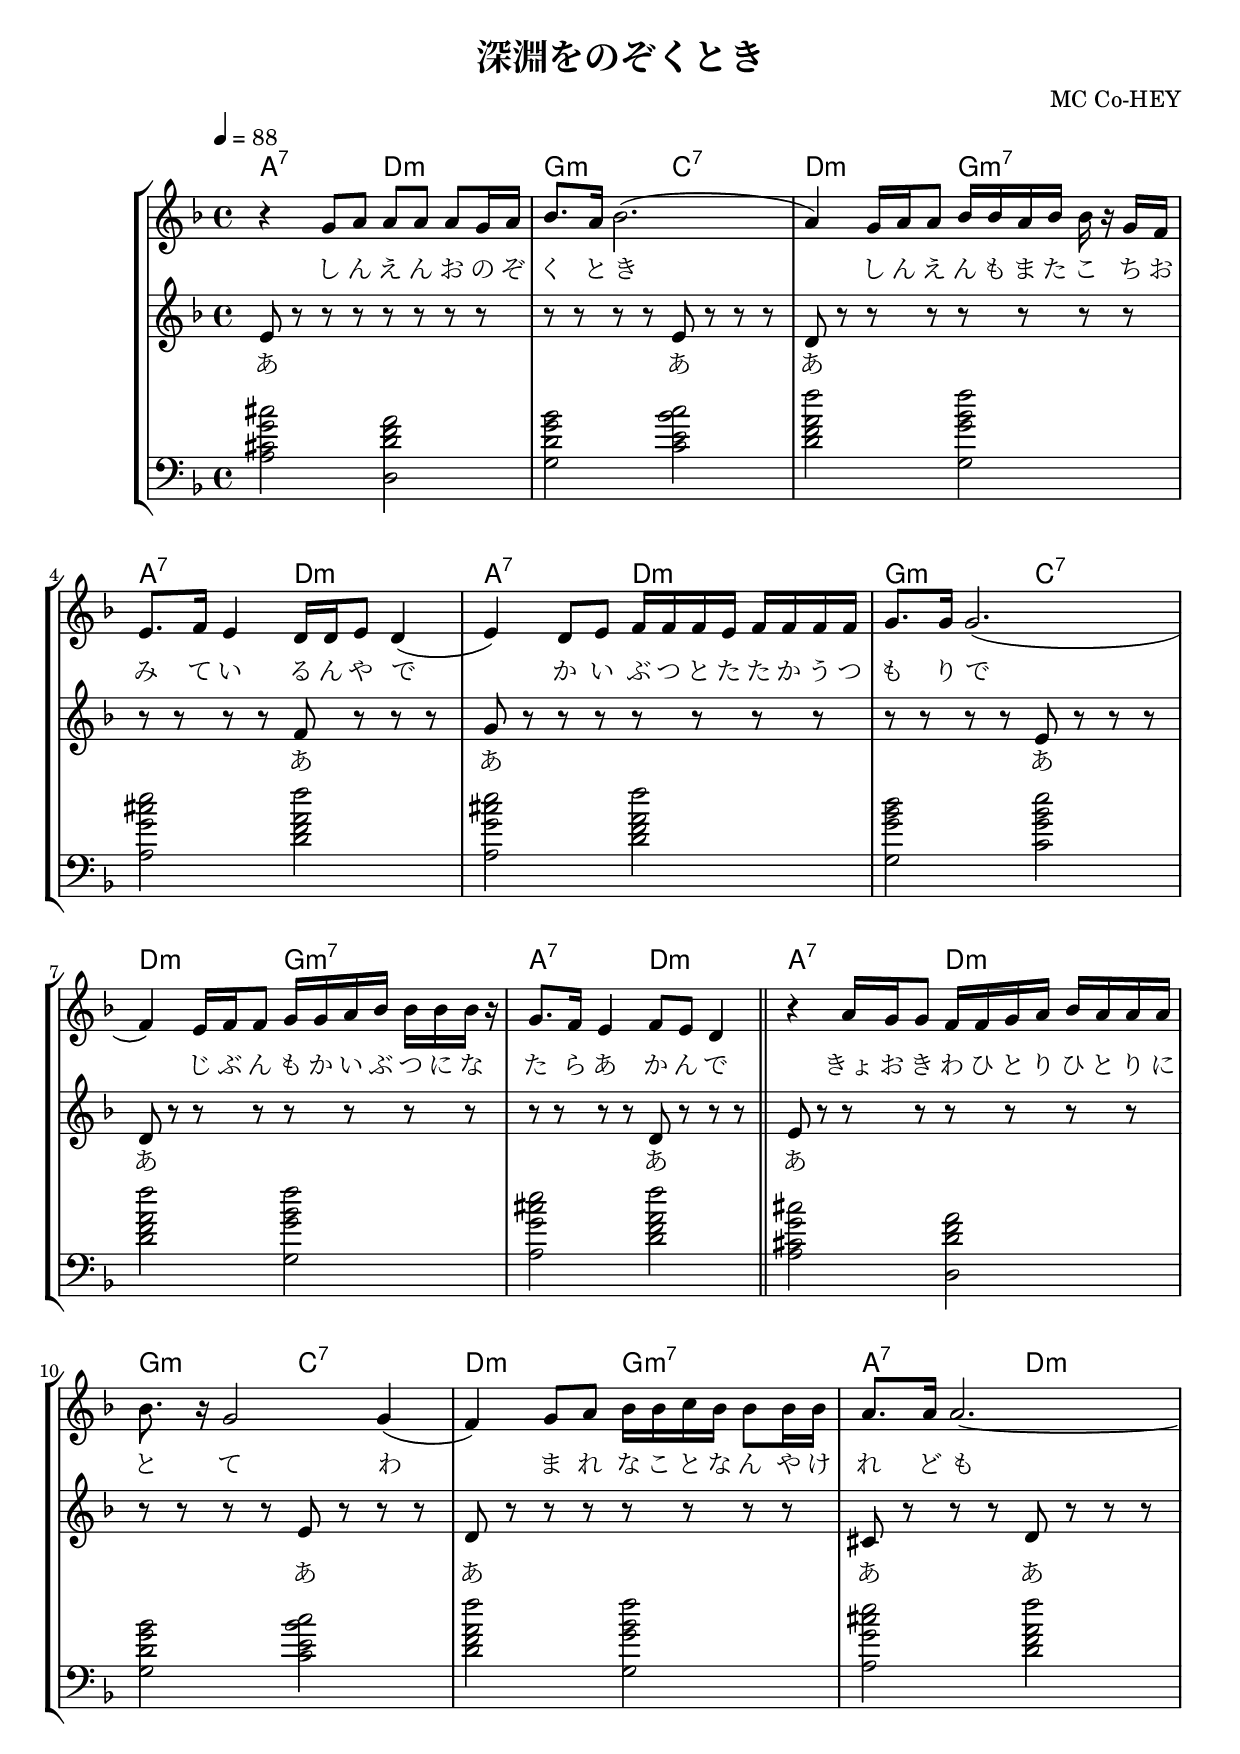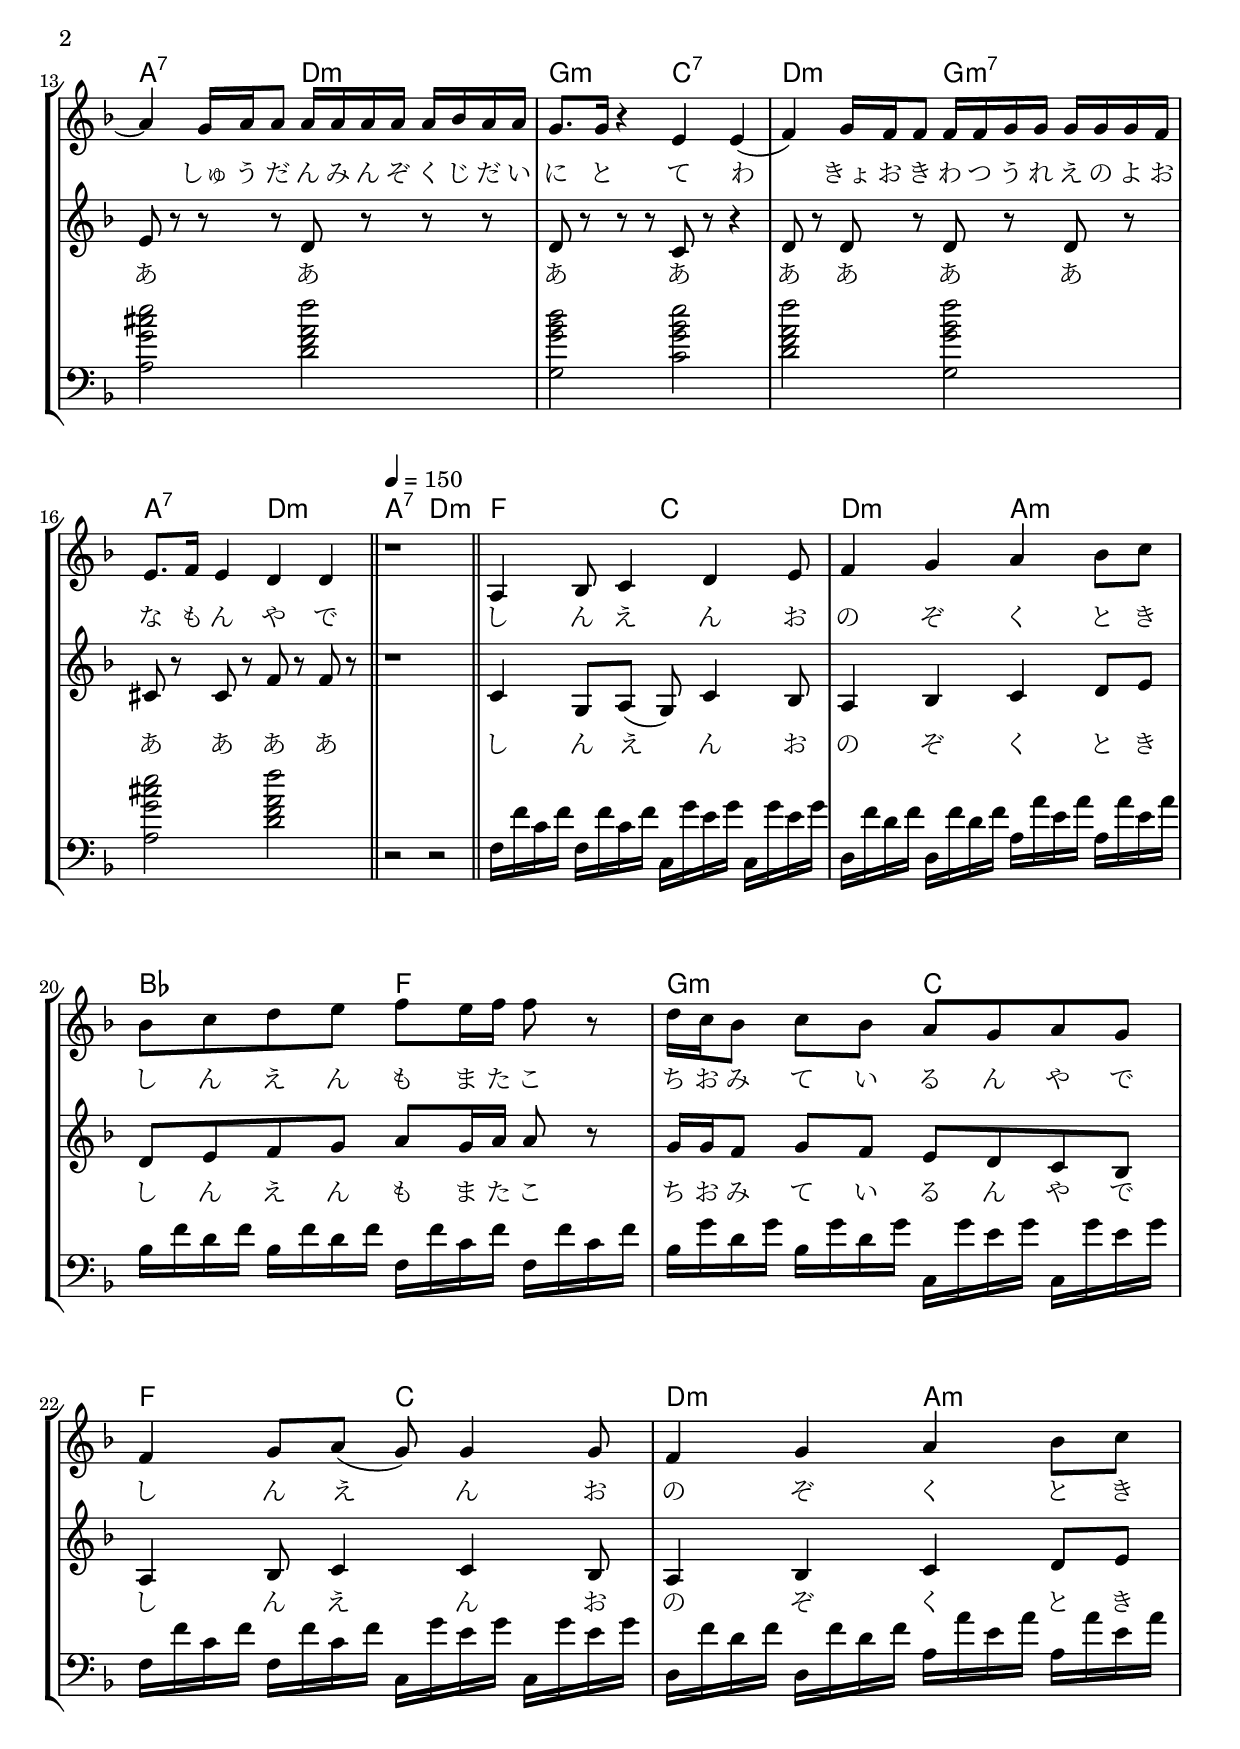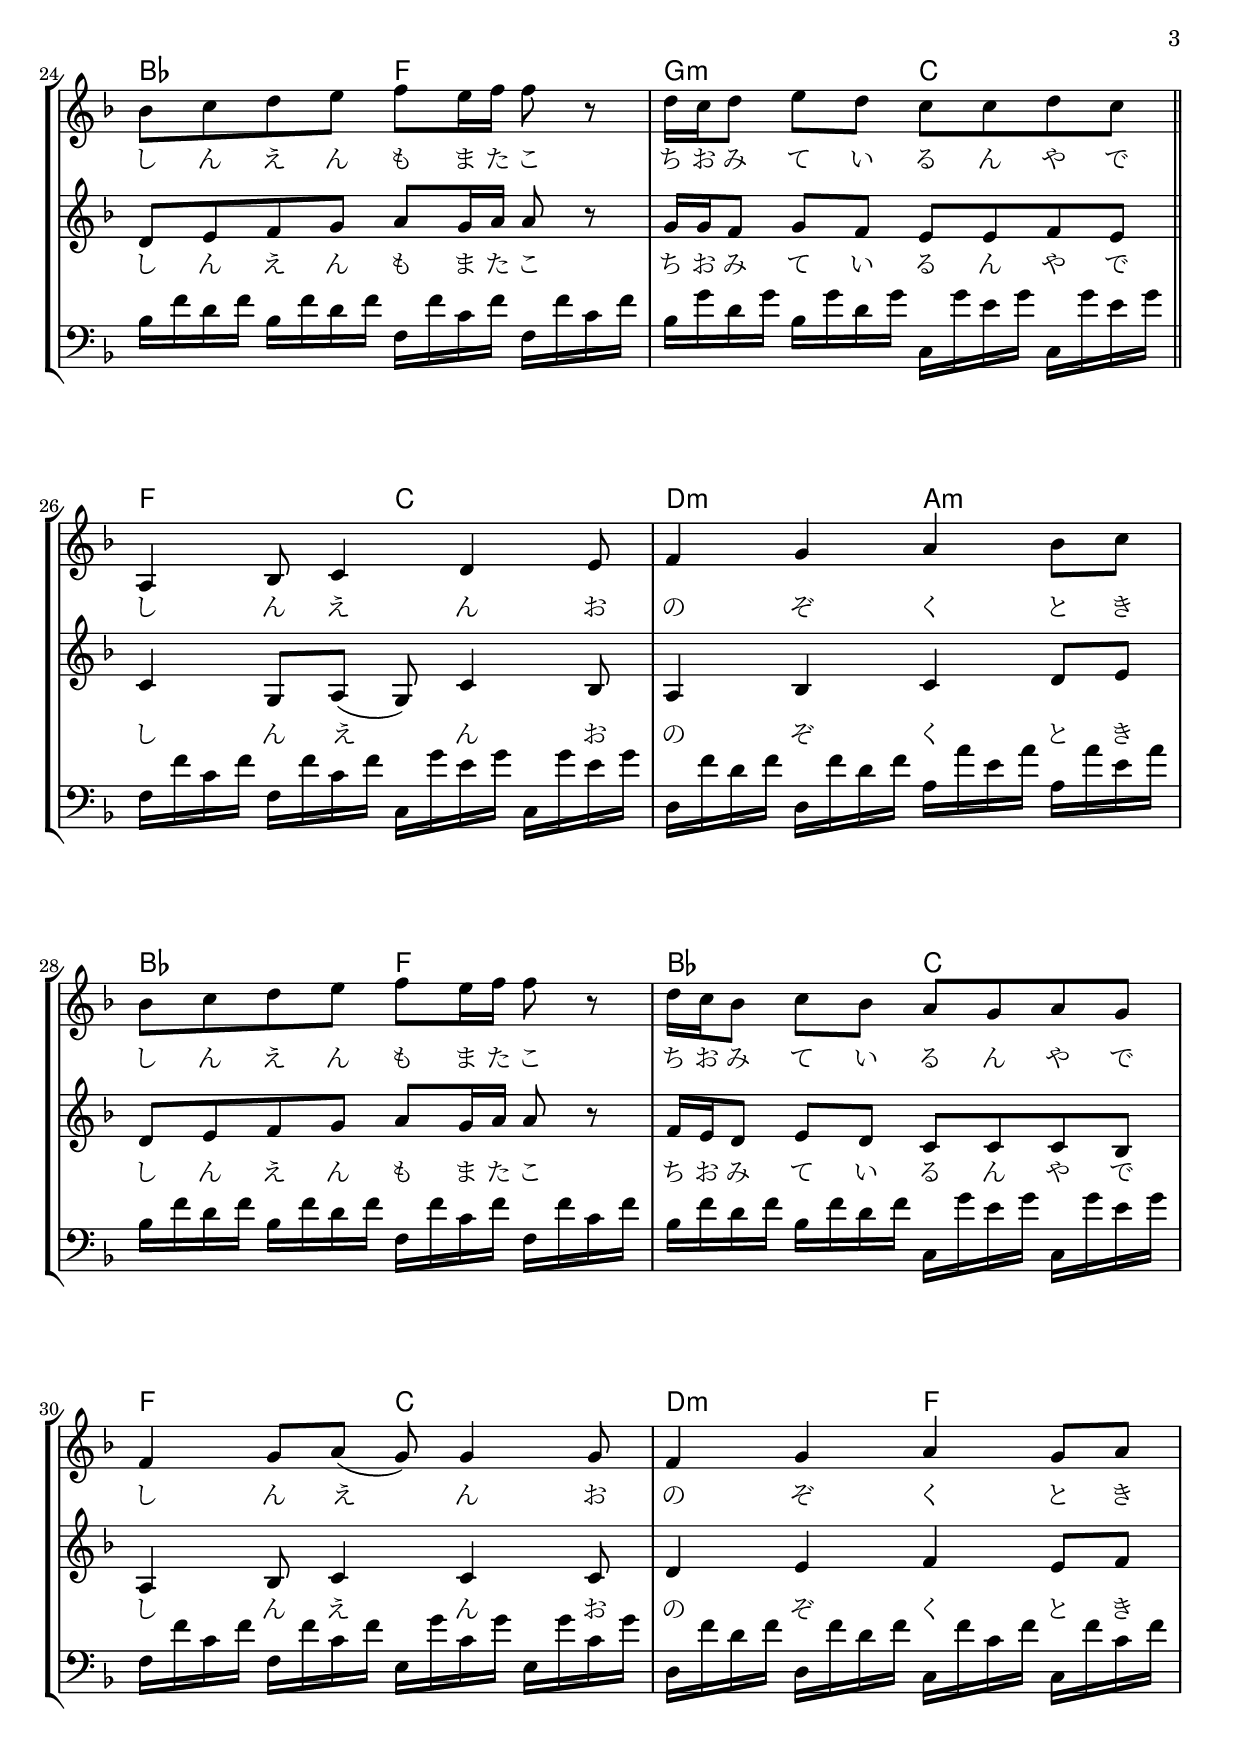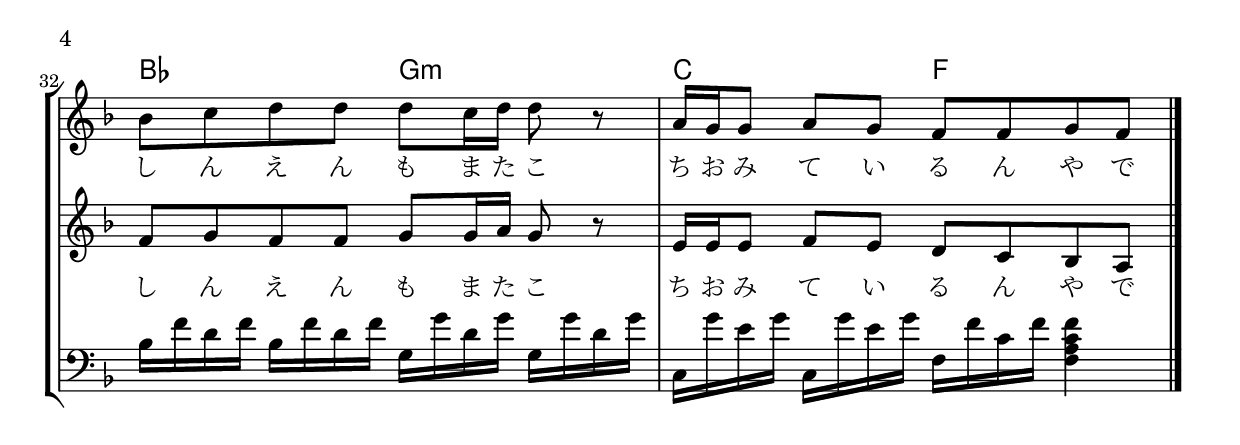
\version "2.12.1"

\header {
	title = \markup {深淵をのぞくとき}
	composer = \markup \center-column {"MC Co-HEY"}
}

harmony = \chordmode {
	a2:7 d:m g:m c:7 d:m g:min7 a:7 d:m a:7 d:m g:m c:7 d:m g:min7 a:7 d:m 

	a:7 d:m g:m c:7 d:m g:min7 a:7 d:m a:7 d:m g:m c:7 d:m g:min7 a:7 d:m 

	a:7 d:m 

	f c d:m a:m bes f g:m c f c d:m a:m bes f g:m c 

	f c d:m a:m bes f bes c f c d:m f bes g:m c f 
}

melody = {
	\set Staff.midiInstrument = #"fss0.6"
		\key f \major
	\tempo 4 = 88
r4 g'8  a'8  a'8  a'8  a'8  g'16  a'16 
	bes'8.  a'16  bes'2. 
	(a'4)  g'16  a'16  a'8  bes'16  bes'16  a'16  bes'16  bes'16  r16  g'16  f'16 
	e'8.  f'16  e'4  d'16  d'16  e'8  d'4 
	(e'4)  d'8  e'8  f'16  f'16  f'16  e'16  f'16  f'16  f'16  f'16 
	g'8.  g'16  g'2. 
	(f'4)  e'16  f'16  f'8  g'16  g'16  a'16  bes'16  bes'16  bes'16  bes'16  r16 
	g'8.  f'16  e'4  f'8  e'8  d'4
	\set Staff.midiInstrument = #"fss0.6"
	r4 a'16  g'16  g'8  f'16  f'16  g'16  a'16  bes'16  a'16  a'16  a'16 
	bes'8.  r16  g'2  g'4 
	(f'4)  g'8  a'8  bes'16  bes'16  c''16  bes'16  bes'8  bes'16  bes'16 
	a'8.  a'16  a'2.~ 
	a'4  g'16  a'16  a'8  a'16  a'16  a'16  a'16  a'16  bes'16  a'16  a'16 
	g'8.  g'16  r4  e'4  e'4 
	(f'4)  g'16  f'16  f'8  f'16  f'16  g'16  g'16  g'16  g'16  g'16  f'16 
	e'8.  f'16  e'4  d'4  d'4
	\tempo 4 = 150
	r1   
	\set Staff.midiInstrument = #"mmi0.48"
	a4  bes8  c'4  d'4  e'8 
	f'4  g'4  a'4  bes'8  c''8 
	bes'8  c''8  d''8  e''8  f''8  e''16  f''16  f''8  r8 
	d''16  c''16  bes'8  c''8  bes'8  a'8  g'8  a'8  g'8 
	f'4  g'8  a'8  (g'8)  g'4  g'8 
	f'4  g'4  a'4  bes'8  c''8 
	bes'8  c''8  d''8  e''8  f''8  e''16  f''16  f''8  r8 
	d''16  c''16  d''8  e''8  d''8  c''8  c''8  d''8  c''8
	\set Staff.midiInstrument = #"Banjo"
	a4  bes8  c'4  d'4  e'8 
	f'4  g'4  a'4  bes'8  c''8 
	bes'8  c''8  d''8  e''8  f''8  e''16  f''16  f''8  r8 
	d''16  c''16  bes'8  c''8  bes'8  a'8  g'8  a'8  g'8 
	f'4  g'8  a'8  (g'8)  g'4  g'8 
	f'4  g'4  a'4  g'8  a'8 
	bes'8  c''8  d''8  d''8  d''8  c''16  d''16  d''8  r8 
	a'16  g'16  g'8  a'8  g'8  f'8  f'8  g'8  f'8
	\bar "|."
}

words = \lyricmode {
	し  ん  え  ん  お  の  ぞ  く  と  き  し  ん  え  ん  も  ま  た  こ  ち  お  み  て  い  る  ん  や  で  か  い  ぶ  つ  と  た  た  か  う  つ  も  り  で  じ  ぶ  ん  も  か  い  ぶ  つ  に  な  た  ら  あ  か  ん  で  
	きょ  お  き  わ  ひ  と  り  ひ  と  り  に  と  て  わ  ま  れ  な  こ  と  な  ん  や  け  れ  ど  も  しゅ  う  だ  ん  み  ん  ぞ  く  じ  だ  い  に  と  て  わ  きょ  お  き  わ  つ  う  れ  え  の  よ  お  な  も  ん  や  で  
	
	し  ん  え  ん  お  の  ぞ  く  と  き  し  ん  え  ん  も  ま  た  こ  ち  お  み  て  い  る  ん  や  で  し  ん  え  ん  お  の  ぞ  く  と  き  し  ん  え  ん  も  ま  た  こ  ち  お  み  て  い  る  ん  や  で  
	し  ん  え  ん  お  の  ぞ  く  と  き  し  ん  え  ん  も  ま  た  こ  ち  お  み  て  い  る  ん  や  で  し  ん  え  ん  お  の  ぞ  く  と  き  し  ん  え  ん  も  ま  た  こ  ち  お  み  て  い  る  ん  や  で  
}

secondmelody = {
	\set Staff.midiInstrument = #"Pizzicato Strings"
		\key f \major
	\tempo 4 = 88
e'8  r8  r8  r8  r8  r8  r8  r8 
	r8  r8  r8  r8  e'8  r8  r8  r8 
	d'8  r8  r8  r8  r8  r8  r8  r8 
	r8  r8  r8  r8  f'8  r8  r8  r8 
	g'8  r8  r8  r8  r8  r8  r8  r8 
	r8  r8  r8  r8  e'8  r8  r8  r8 
	d'8  r8  r8  r8  r8  r8  r8  r8 
	r8  r8  r8  r8  d'8  r8  r8  r8
	\set Staff.midiInstrument = #"Pizzicato Strings"
	e'8  r8  r8  r8  r8  r8  r8  r8 
	r8  r8  r8  r8  e'8  r8  r8  r8 
	d'8  r8  r8  r8  r8  r8  r8  r8 
	cis'8  r8  r8  r8  d'8  r8  r8  r8 
	e'8  r8  r8  r8  d'8  r8  r8  r8 
	d'8  r8  r8  r8  c'8  r8  r4 
	d'8  r8  d'8  r8  d'8  r8  d'8  r8 
	cis'8  r8  cis'8  r8  f'8  r8  f'8  r8
	\tempo 4 = 150
	r1   
	\set Staff.midiInstrument = #"mmi0.48"
	c'4  g8  a8  (g8)  c'4  bes8 
	a4  bes4  c'4  d'8  e'8 
	d'8  e'8  f'8  g'8  a'8  g'16  a'16  a'8  r8 
	g'16  g'16  f'8  g'8  f'8  e'8  d'8  c'8  bes8 
	a4  bes8  c'4  c'4  bes8 
	a4  bes4  c'4  d'8  e'8 
	d'8  e'8  f'8  g'8  a'8  g'16  a'16  a'8  r8 
	g'16  g'16  f'8  g'8  f'8  e'8  e'8  f'8  e'8
	\set Staff.midiInstrument = #"Banjo"
	c'4  g8  a8  (g8)  c'4  bes8 
	a4  bes4  c'4  d'8  e'8 
	d'8  e'8  f'8  g'8  a'8  g'16  a'16  a'8  r8 
	f'16  e'16  d'8  e'8  d'8  c'8  c'8  c'8  bes8 
	a4  bes8  c'4  c'4  c'8 
	d'4  e'4  f'4  e'8  f'8 
	f'8  g'8  f'8  f'8  g'8  g'16  a'16  g'8  r8 
	e'16  e'16  e'8  f'8  e'8  d'8  c'8  bes8  a8
	\bar "|."
}

secondwords = \lyricmode {
	あ  あ  あ  あ  あ  あ  あ  あ  
	あ  あ  あ  あ  あ  あ  あ  あ  あ  あ  あ  あ  あ  あ  あ  あ  あ  
	
	し  ん  え  ん  お  の  ぞ  く  と  き  し  ん  え  ん  も  ま  た  こ  ち  お  み  て  い  る  ん  や  で  し  ん  え  ん  お  の  ぞ  く  と  き  し  ん  え  ん  も  ま  た  こ  ち  お  み  て  い  る  ん  や  で  
	し  ん  え  ん  お  の  ぞ  く  と  き  し  ん  え  ん  も  ま  た  こ  ち  お  み  て  い  る  ん  や  で  し  ん  え  ん  お  の  ぞ  く  と  き  し  ん  え  ん  も  ま  た  こ  ち  お  み  て  い  る  ん  や  で  
}

tempochange = {
	\tempo 4 = 88
	r1 | r1 | r1 | r1 | r1 | r1 | r1 | r1 \bar "||"
	\tempo 4 = 88
	r1 | r1 | r1 | r1 | r1 | r1 | r1 | r1 \bar "||"
	\tempo 4 = 150
	r1 \bar "||"
	\tempo 4 = 150
	r1 | r1 | r1 | r1 | r1 | r1 | r1 | r1 \bar "||"
	\tempo 4 = 150
	r1 | r1 | r1 | r1 | r1 | r1 | r1 | r1 \bar "|."
}

mainacc = {
	\clef bass
	\set Staff.midiInstrument = #"Choir Aahs"
	\key f \major
	\tempo 4 = 88
	<a cis' g' cis''>2
	<d d' f' a'>2
	<g d' g' bes'>2
	<c' e' bes' c''>2
	<d' f' a' f''>2
	<g g' bes' f''>2
	<a g' cis'' e''>2
	<d' f' a' f''>2
	<a g' cis'' e''>2
	<d' f' a' f''>2
	<g g' bes' d''>2
	<c' g' bes' e''>2
	<d' f' a' f''>2
	<g g' bes' f''>2
	<a g' cis'' e''>2
	<d' f' a' f''>2
	\bar "||"

	\set Staff.midiInstrument = #"Choir Aahs"
	<a cis' g' cis''>2
	<d d' f' a'>2
	<g d' g' bes'>2
	<c' e' bes' c''>2
	<d' f' a' f''>2
	<g g' bes' f''>2
	<a g' cis'' e''>2
	<d' f' a' f''>2
	<a g' cis'' e''>2
	<d' f' a' f''>2
	<g g' bes' d''>2
	<c' g' bes' e''>2
	<d' f' a' f''>2
	<g g' bes' f''>2
	<a g' cis'' e''>2
	<d' f' a' f''>2
	\bar "||"

	\set Staff.midiInstrument = #"Acoustic grand"
	\tempo 4 = 150
	r2
	r2
	\bar "||"

	\set Staff.midiInstrument = #"Tubular Bells"
	f16 f' c' f' f f' c' f'
	c16 g' e' g' c g' e' g'
	d16 f' d' f' d f' d' f'
	a16 a' e' a' a a' e' a'
	bes16 f' d' f' bes f' d' f'
	f16 f' c' f' f f' c' f'
	bes16 g' d' g' bes g' d' g'
	c16 g' e' g' c g' e' g'
	f16 f' c' f' f f' c' f'
	c16 g' e' g' c g' e' g'
	d16 f' d' f' d f' d' f'
	a16 a' e' a' a a' e' a'
	bes16 f' d' f' bes f' d' f'
	f16 f' c' f' f f' c' f'
	bes16 g' d' g' bes g' d' g'
	c16 g' e' g' c g' e' g'
	\bar "||"

	\set Staff.midiInstrument = #"Tubular Bells"
	f16 f' c' f' f f' c' f'
	c16 g' e' g' c g' e' g'
	d16 f' d' f' d f' d' f'
	a16 a' e' a' a a' e' a'
	bes16 f' d' f' bes f' d' f'
	f16 f' c' f' f f' c' f'
	bes16 f' d' f' bes f' d' f'
	c16 g' e' g' c g' e' g'
	f16 f' c' f' f f' c' f'
	e16 g' c' g' e g' c' g'
	d16 f' d' f' d f' d' f'
	c16 f' c' f' c f' c' f'
	bes16 f' d' f' bes f' d' f'
	g16 g' d' g' g g' d' g'
	c16 g' e' g' c g' e' g'
	f16 f' c' f' <f a c' f'>4
	\bar "|."
}

subacc = {
	\clef bass
	\set Staff.midiInstrument = #"Synthstrings 1"
	\key f \major
	\tempo 4 = 88
	<a cis' g' cis''>2
	<d d' f' a'>2
	<g d' g' bes'>2
	<c' e' bes' c''>2
	<d' f' a' f''>2
	<g g' bes' f''>2
	<a g' cis'' e''>2
	<d' f' a' f''>2
	<a g' cis'' e''>2
	<d' f' a' f''>2
	<g g' bes' d''>2
	<c' g' bes' e''>2
	<d' f' a' f''>2
	<g g' bes' f''>2
	<a g' cis'' e''>2
	<d' f' a' f''>2
	\bar "||"

	\set Staff.midiInstrument = #"Synthstrings 1"
	<a cis' g' cis''>2
	<d d' f' a'>2
	<g d' g' bes'>2
	<c' e' bes' c''>2
	<d' f' a' f''>2
	<g g' bes' f''>2
	<a g' cis'' e''>2
	<d' f' a' f''>2
	<a g' cis'' e''>2
	<d' f' a' f''>2
	<g g' bes' d''>2
	<c' g' bes' e''>2
	<d' f' a' f''>2
	<g g' bes' f''>2
	<a g' cis'' e''>2
	<d' f' a' f''>2
	\bar "||"

	\set Staff.midiInstrument = #"Acoustic grand"
	\tempo 4 = 150
	r2
	r2
	\bar "||"

	\set Staff.midiInstrument = #"Distorted Guitar"
	f16 <a c' f'>16 f8 <a c' f'>8 f8
	c16 <g e' g'>16 c8 <g e' g'>8 c8
	d16 <a d' f'>16 d8 <a d' f'>8 d8
	a16 <c' e' a'>16 a8 <c' e' a'>8 a8
	bes16 <bes d' f'>16 bes8 <bes d' f'>8 bes8
	f16 <a c' f'>16 f8 <a c' f'>8 f8
	bes16 <g d' g'>16 bes8 <g d' g'>8 bes8
	c16 <g e' g'>16 c8 <g e' g'>8 c8
	f16 <a c' f'>16 f8 <a c' f'>8 f8
	c16 <g e' g'>16 c8 <g e' g'>8 c8
	d16 <a d' f'>16 d8 <a d' f'>8 d8
	a16 <c' e' a'>16 a8 <c' e' a'>8 a8
	bes16 <bes d' f'>16 bes8 <bes d' f'>8 bes8
	f16 <a c' f'>16 f8 <a c' f'>8 f8
	bes16 <g d' g'>16 bes8 <g d' g'>8 bes8
	c16 <g e' g'>16 c8 <g e' g'>8 c8
	\bar "||"

	\set Staff.midiInstrument = #"Distorted Guitar"
	f16 <a c' f'>16 f8 <a c' f'>8 f8
	c16 <g e' g'>16 c8 <g e' g'>8 c8
	d16 <a d' f'>16 d8 <a d' f'>8 d8
	a16 <c' e' a'>16 a8 <c' e' a'>8 a8
	bes16 <bes d' f'>16 bes8 <bes d' f'>8 bes8
	f16 <a c' f'>16 f8 <a c' f'>8 f8
	bes16 <bes d' f'>16 bes8 <bes d' f'>8 bes8
	c16 <g e' g'>16 c8 <g e' g'>8 c8
	f16 <a c' f'>16 f8 <a c' f'>8 f8
	e16 <g c' g'>16 e8 <g c' g'>8 e8
	d16 <a d' f'>16 d8 <a d' f'>8 d8
	c16 <a c' f'>16 c8 <a c' f'>8 c8
	bes16 <bes d' f'>16 bes8 <bes d' f'>8 bes8
	g16 <bes d' g'>16 g8 <bes d' g'>8 g8
	c16 <g e' g'>16 c8 <g e' g'>8 c8
	f16 <a c' f'>16 f8 <a c' f'>8 f8
	\bar "|."
}

percA = {
	\drummode {
	cymr4 cymr4 cymr4 cymr4  |cymr4 cymr8 cymr16 cymr16 cymr4 cymr4  |cymr4 cymr4 cymr4 cymr4  |cymr4 cymr2.  |cymr4 cymr4 cymr4 cymr4  |cymr4 cymr8 cymr16 cymr16 cymr4 cymr4  |cymr4 cymr4 cymr4 cymr4  |cymr4 cymr2.  \bar "||"
	cymr4 cymr4 cymr4 cymr4  |cymr4 cymr8 cymr16 cymr16 cymr4 cymr4  |cymr4 cymr4 cymr4 cymr4  |cymr4 cymr2.  |cymr4 cymr4 cymr4 cymr4  |cymr4 cymr8 cymr16 cymr16 cymr4 cymr4  |cymr4 cymr4 cymr4 cymr4  |cymr4 cymr2.  \bar "||"
	r1  \bar "||"
	r8 cymr8 cymr8 cymr8 cymr8 cymr8 cymr8 cymr8  |cymr8 cymr8 cymr8 cymr8 cymr8 cymr8 cymr8 cymr8  |cymr8 cymr8 cymr8 cymr8 cymr8 cymr8 cymr8 cymr8  |cymr8 cymr8 cymr8 cymr8 cymr8 cymr8 cymr8 cymr8  |r8 cymr8 cymr8 cymr8 cymr8 cymr8 cymr8 cymr8  |cymr8 cymr8 cymr8 cymr8 cymr8 cymr8 cymr8 cymr8  |cymr8 cymr8 cymr8 cymr8 cymr8 cymr8 cymr8 cymr8  |cymr8 cymr8 cymr4 cymr8 cymr4.  \bar "||"
	r8 cymr8 cymr8 cymr8 cymr8 cymr8 cymr8 cymr8  |cymr8 cymr8 cymr8 cymr8 cymr8 cymr8 cymr8 cymr8  |cymr8 cymr8 cymr8 cymr8 cymr8 cymr8 cymr8 cymr8  |cymr8 cymr8 cymr8 cymr8 cymr8 cymr8 cymr8 cymr8  |r8 cymr8 cymr8 cymr8 cymr8 cymr8 cymr8 cymr8  |cymr8 cymr8 cymr8 cymr8 cymr8 cymr8 cymr8 cymr8  |cymr8 cymr8 cymr8 cymr8 cymr8 cymr8 cymr8 cymr8  |cymr8 cymr8 cymr4 cymr8 cymr4.  \bar "|."
	}
}

percB = {
	\drummode {
	r2 sn2  |r2 sn2  |r2 sn2  |r8 sn8 sn2.  |r2 sn2  |r2 sn2  |r2 sn2  |r8 sn8 sn2.  \bar "||"
	r2 sn2  |r2 sn2  |r2 sn2  |r8 sn8 sn2.  |r2 sn2  |r2 sn2  |r2 sn2  |r8 sn8 sn2.  \bar "||"
	sn16 sn16 sn16 sn16 sn16 sn16 sn16 sn16 sn16 sn16 sn16 sn16 sn16 sn16 sn16 sn16  \bar "||"
	r4 sn8 sn4. sn4  |r4 sn8 sn4. sn4  |r4 sn8 sn4. sn4  |r4 sn8 sn4. sn4  |r4 sn8 sn4. sn4  |r4 sn8 sn4. sn4  |r4 sn8 sn4. sn4  |r8 sn8 sn4 sn8 sn8 sn16 sn16 sn16 sn16  \bar "||"
	r4 sn8 sn4. sn4  |r4 sn8 sn4. sn4  |r4 sn8 sn4. sn4  |r4 sn8 sn4. sn4  |r4 sn8 sn4. sn4  |r4 sn8 sn4. sn4  |r4 sn8 sn4. sn4  |r8 sn8 sn4 sn8 sn8 sn16 sn16 sn16 sn16  \bar "|."
	}
}

percC = {
	\drummode {
	bd2. r8 bd8  |bd2. r8 bd8  |bd2. r8 bd8  |bd4. bd8 bd4. bd8  |bd2. r8 bd8  |bd2. r8 bd8  |bd2. r8 bd8  |bd2 r8 bd4.  \bar "||"
	bd2. r8 bd8  |bd2. r8 bd8  |bd2. r8 bd8  |bd4. bd8 bd4. bd8  |bd2. r8 bd8  |bd2. r8 bd8  |bd2. r8 bd8  |bd2 r8 bd4.  \bar "||"
	bd4 bd4 bd8 bd8 bd8 bd8  \bar "||"
	bd4 bd4 bd4 bd4  |bd4 bd4 bd8 bd8 bd4  |bd4 bd4 bd4 bd4  |bd4 bd4 bd8 bd8 bd4  |bd4 bd4 bd4 bd4  |bd4 bd4 bd8 bd8 bd4  |bd4 bd4 bd4 bd4  |bd4. bd8 bd4 bd8 bd8  \bar "||"
	bd4 bd4 bd4 bd4  |bd4 bd4 bd8 bd8 bd4  |bd4 bd4 bd4 bd4  |bd4 bd4 bd8 bd8 bd4  |bd4 bd4 bd4 bd4  |bd4 bd4 bd8 bd8 bd4  |bd4 bd4 bd4 bd4  |bd4. bd8 bd4 bd8 bd8  \bar "|."
	}
}

percD = {
	\drummode {
	r1 |r1 |r1 |r2 r8 tommh8 tommh4  |r1 |r1 |r1 |r8. tommh8. tommh2 r8  \bar "||"
	r1 |r1 |r1 |r2 r8 tommh8 tommh4  |r1 |r1 |r1 |r8. tommh8. tommh2 r8  \bar "||"
	r8 hhp4 hhp4 hhp4 hhp8  \bar "||"
	cymc1  |r1 |r1 |r1 |cymc1  |r1 |r1 |r1 \bar "||"
	cymc1  |r1 |r1 |r1 |cymc1  |r1 |r1 |r1 \bar "|."
	}
}

percE = {
	\drummode {
	r1 |r1 |r1 |r2. r8 toml8  |r1 |r1 |r1 |r2. toml8 toml8  \bar "||"
	r1 |r1 |r1 |r2. r8 toml8  |r1 |r1 |r1 |r2. toml8 toml8  \bar "||"
	cymc1  \bar "||"
	r1 |r1 |r1 |r1 |r1 |r1 |r1 |r4 r16 hhp8 hhp2 r16  \bar "||"
	r1 |r1 |r1 |r1 |r1 |r1 |r1 |r4 r16 hhp8 hhp2 r16  \bar "|."
	}
}

percF = {
	\drummode {
	r1 |r1 |r1 |r1 |r1 |r1 |r1 |hho1  \bar "||"
	r1 |r1 |r1 |r1 |r1 |r1 |r1 |hho1  \bar "||"
	r1 \bar "||"
	r1 |r1 |r1 |r1 |r1 |r1 |r1 |r4. hh2 r8  \bar "||"
	r1 |r1 |r1 |r1 |r1 |r1 |r1 |r4. hh2 r8  \bar "|."
	}
}

\score {
	<<
		\new StaffGroup <<
			\new ChordNames {\harmony}
			\new Voice = "melody" {\melody}
			\new Lyrics \lyricsto "melody" \words
			\new Voice = "secondmelody" {\secondmelody}
			\new Lyrics \lyricsto "secondmelody" \secondwords
			\new Staff = "mainacc" {\mainacc}
		>>
	>>
	\layout { }
}
